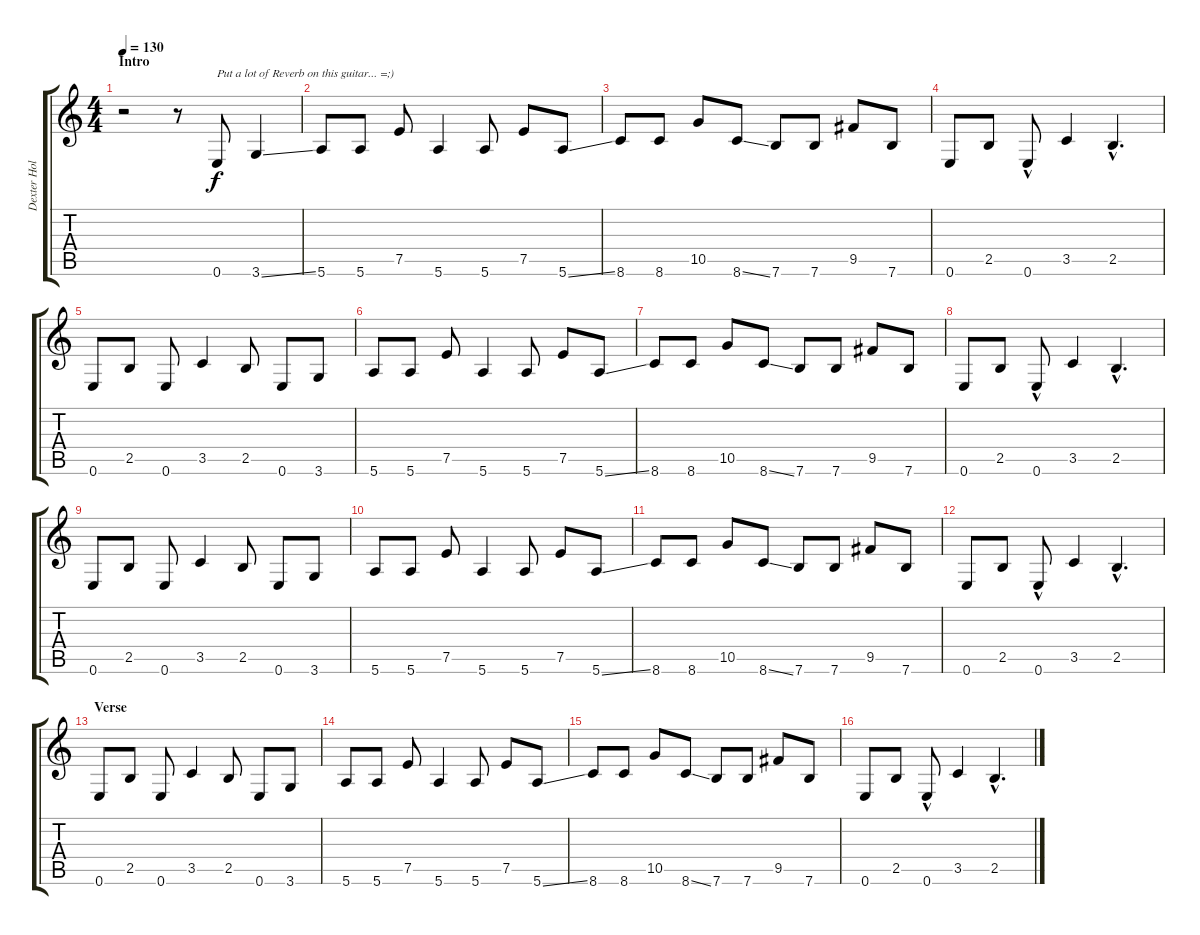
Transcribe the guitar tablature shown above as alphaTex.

\track ("Dexter Holland" "Dexter Hol") {instrument electricguitarclean}
\staff {score tabs}
\tuning (E4 B3 G3 D3 A2 E2) {hide}
\ts (4 4)
\section ("" "Intro")
\tempo 130
\clef g2
\ks c
r.2{dy f instrument electricguitarclean} r.8 0.6.8{txt "Put a lot of Reverb on this guitar... =;)"} 3.6{ss}.4 |
5.6.8 5.6.8 7.5.8 5.6.4 5.6.8 7.5.8 5.6{ss}.8 |
8.6.8 8.6.8 10.5.8 8.6{ss}.8 7.6.8 7.6.8 9.5.8 7.6.8 |
0.6.8 2.5.8 0.6{hac}.8 3.5.4 2.5{hac}.4{d} |
0.6.8 2.5.8 0.6.8 3.5.4 2.5.8 0.6.8 3.6.8 |
5.6.8 5.6.8 7.5.8 5.6.4 5.6.8 7.5.8 5.6{ss}.8 |
8.6.8 8.6.8 10.5.8 8.6{ss}.8 7.6.8 7.6.8 9.5.8 7.6.8 |
0.6.8 2.5.8 0.6{hac}.8 3.5.4 2.5{hac}.4{d} |
0.6.8 2.5.8 0.6.8 3.5.4 2.5.8 0.6.8 3.6.8 |
5.6.8 5.6.8 7.5.8 5.6.4 5.6.8 7.5.8 5.6{ss}.8 |
8.6.8 8.6.8 10.5.8 8.6{ss}.8 7.6.8 7.6.8 9.5.8 7.6.8 |
0.6.8 2.5.8 0.6{hac}.8 3.5.4 2.5{hac}.4{d} |
\section ("" "Verse")
0.6.8 2.5.8 0.6.8 3.5.4 2.5.8 0.6.8 3.6.8 |
5.6.8 5.6.8 7.5.8 5.6.4 5.6.8 7.5.8 5.6{ss}.8 |
8.6.8 8.6.8 10.5.8 8.6{ss}.8 7.6.8 7.6.8 9.5.8 7.6.8 |
0.6.8 2.5.8 0.6{hac}.8 3.5.4 2.5{hac}.4{d}
